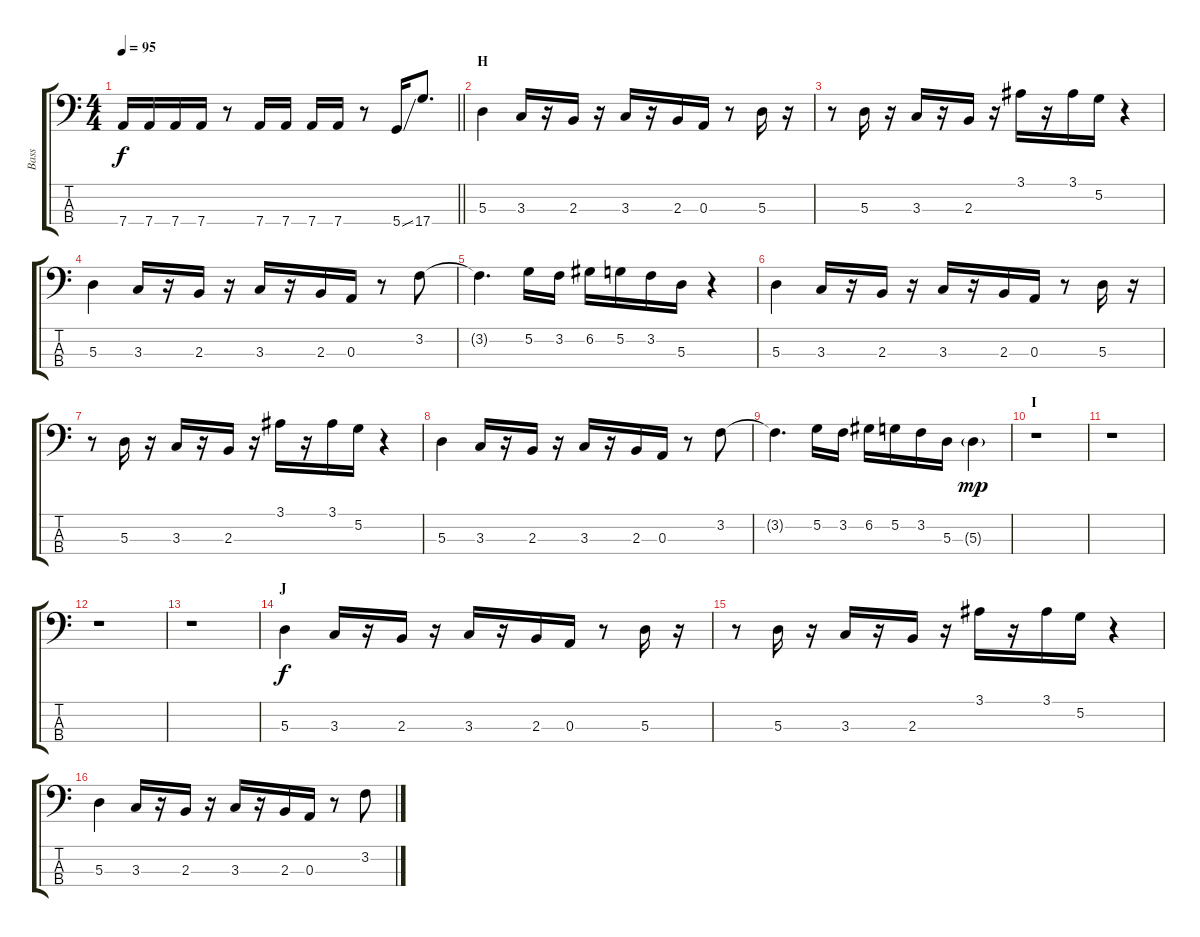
\track ("Bass" "Bass") {instrument electricbassfinger}
\staff {score tabs}
\tuning (G2 D2 A1 D1) {hide}
\ts (4 4)
\tempo 95
\clef f4
\barLineRight lightlight
\ks c
7.4.16{dy f instrument electricbassfinger} 7.4.16 7.4.16 7.4.16 r.8 7.4.16 7.4.16 7.4.16 7.4.16 r.8 5.4{ss}.16 17.4.8{d} |
\section ("" "H")
5.3.4 3.3.16 r.16 2.3.16 r.16 3.3.16 r.16 2.3.16 0.3.16 r.8 5.3.16 r.16 |
r.8 5.3.16 r.16 3.3.16 r.16 2.3.16 r.16 3.1.16 r.16 3.1.16 5.2.16 r.4 |
5.3.4 3.3.16 r.16 2.3.16 r.16 3.3.16 r.16 2.3.16 0.3.16 r.8 3.2.8 |
3.2{t}.4{d} 5.2.16 3.2.16 6.2.16 5.2.16 3.2.16 5.3.16 r.4 |
5.3.4 3.3.16 r.16 2.3.16 r.16 3.3.16 r.16 2.3.16 0.3.16 r.8 5.3.16 r.16 |
r.8 5.3.16 r.16 3.3.16 r.16 2.3.16 r.16 3.1.16 r.16 3.1.16 5.2.16 r.4 |
5.3.4 3.3.16 r.16 2.3.16 r.16 3.3.16 r.16 2.3.16 0.3.16 r.8 3.2.8 |
3.2{t}.4{d} 5.2.16 3.2.16 6.2.16 5.2.16 3.2.16 5.3.16 5.3{g}.4{dy mp} |
\section ("" "I")
r.1 |
r.1 |
r.1 |
r.1 |
\section ("" "J")
5.3.4{dy f} 3.3.16 r.16 2.3.16 r.16 3.3.16 r.16 2.3.16 0.3.16 r.8 5.3.16 r.16 |
r.8 5.3.16 r.16 3.3.16 r.16 2.3.16 r.16 3.1.16 r.16 3.1.16 5.2.16 r.4 |
5.3.4 3.3.16 r.16 2.3.16 r.16 3.3.16 r.16 2.3.16 0.3.16 r.8 3.2.8
